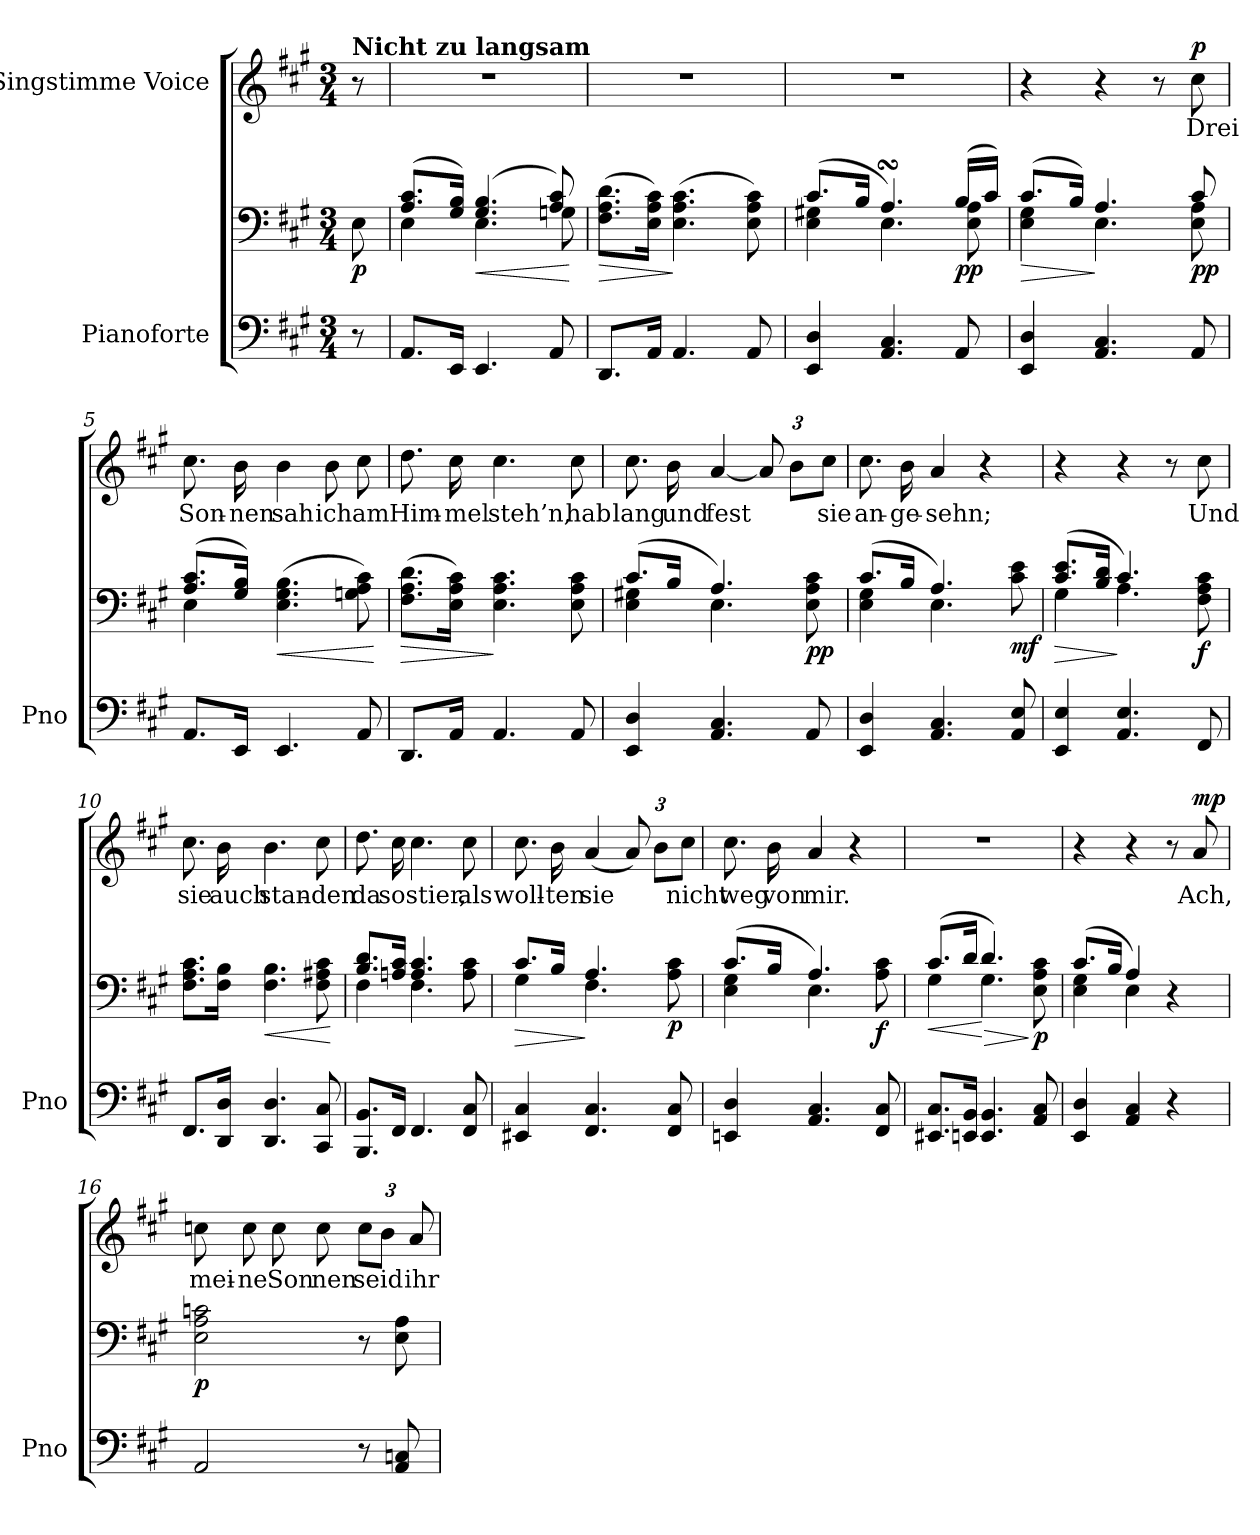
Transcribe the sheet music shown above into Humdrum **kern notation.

**kern	**kern	**dynam	**kern	**text	**dynam
*part2	*part2	*part2	*part1	*part1	*part1
*staff3	*staff2	*staff2/3	*staff1	*staff1	*staff1
*I"Pianoforte	*	*	*I"Singstimme Voice	*	*
*I'Pno	*	*	*	*	*
*clefF4	*clefF4	*	*clefG2	*	*
*k[f#c#g#]	*k[f#c#g#]	*	*k[f#c#g#]	*	*
*M3/4	*M3/4	*	*M3/4	*	*
*MM36	*MM36	*	*MM36	*	*
=	=	=	=	=	=
!	!	!	!LO:TX:B:t=Nicht zu langsam	!	!
!	!	!LO:DY:b	!	!	!
8r	8E\	p	8r	.	.
=1	=1	=1	=1	=1	=1
*	*^	*	*	*	*
8.AA/L	(>8.A/ 8.c#/L	4E\	.	2.r	.	.
16EE/Jk	16G#/ 16B/Jk)	.	.	.	.	.
!	!	!	!LO:HP:b	!	!	!
4.EE/	(>4.G#/ 4.B/	4.E\	<	.	.	.
8AA/	8A/ 8c#/)	8Gn\	.	.	.	.
*	*v	*v	*	*	*	*
.	.	[	.	.	.
=2	=2	=2	=2	=2	=2
!	!	!LO:HP:b	!	!	!
8.DD/L	(>8.F#\ 8.A\ 8.d\L	>	2.r	.	.
16AA/Jk	16E\ 16A\ 16c#\Jk)	.	.	.	.
4.AA/	(>4.E\ 4.A\ 4.c#\	]	.	.	.
8AA/	8E\ 8A\ 8c#\)	.	.	.	.
=3	=3	=3	=3	=3	=3
*	*^	*	*	*	*
4EE/ 4D/	(>8.c#/L	4E\ 4G#X\	.	2.r	.	.
.	16B/Jk	.	.	.	.	.
4.AA/ 4.C#/	4.AsSSs/)	4.E\	.	.	.	.
!	!	!	!LO:DY:b	!	!	!
8AA/	(>16B/LL	8E\ 8A\	pp	.	.	.
.	16c#/JJ)	.	.	.	.	.
=4	=4	=4	=4	=4	=4	=4
!	!	!	!LO:HP:b	!	!	!
4EE/ 4D/	(>8.c#/L	4E\ 4G#\	>	4r	.	.
.	16B/Jk)	.	.	.	.	.
4.AA/ 4.C#/	4.A/	4.E\	]	4r	.	.
.	.	.	.	8r	.	.
!	!	!	!LO:DY:b	!	!LO:LY:b	!LO:DY:b
8AA/	8c#/	8E\ 8A\	pp	8cc#\	Drei	p
!!LO:LB:g=z
=5	=5	=5	=5	=5	=5	=5
!	!	!	!	!	!LO:LY:b	!
8.AA/L	(>8.A/ 8.c#/L	4E\	.	8.cc#\	Son-	.
!	!	!	!	!	!LO:LY:b	!
16EE/Jk	16G#/ 16B/Jk)	.	.	16b\	-nen	.
!	!	!	!LO:HP:b	!	!LO:LY:b	!
4.EE/	(>4.E\ 4.G#\ 4.B\	2ryy	<	4b\	sah	.
!	!	!	!	!	!LO:LY:b	!
.	.	.	.	8b\	ich	.
!	!	!	!	!	!LO:LY:b	!
8AA/	8Gn\ 8A\ 8c#\)	.	.	8cc#\	am	.
*	*v	*v	*	*	*	*
.	.	[	.	.	.
=6	=6	=6	=6	=6	=6
!	!	!LO:HP:b	!	!LO:LY:b	!
8.DD/L	(>8.F#\ 8.A\ 8.d\L	>	8.dd\	Him-	.
!	!	!	!	!LO:LY:b	!
16AA/Jk	16E\ 16A\ 16c#\Jk)	.	16cc#\	-mel	.
!	!	!	!	!LO:LY:b	!
4.AA/	4.E\ 4.A\ 4.c#\	]	4.cc#\	steh’n,	.
!	!	!	!	!LO:LY:b	!
8AA/	8E\ 8A\ 8c#\	.	8cc#\	hab	.
=7	=7	=7	=7	=7	=7
*	*^	*	*	*	*
!	!	!	!	!	!LO:LY:b	!
4EE/ 4D/	(>8.c#/L	4E\ 4G#X\	.	8.cc#\	lang	.
!	!	!	!	!	!LO:LY:b	!
.	16B/Jk	.	.	16b\	und	.
!	!	!	!	!	!LO:LY:b	!
4.AA/ 4.C#/	4.A/)	4.E\	.	[4a/	fest	.
*	*	*	*	*Xbrackettup	*	*
.	.	.	.	12a/]	.	.
.	.	.	.	12b\L	.	.
!	!	!	!LO:DY:b	!	!	!
8AA/	8E\ 8A\ 8c#\	8ryy	pp	.	.	.
!	!	!	!	!	!LO:LY:b	!
.	.	.	.	12cc#\J	sie	.
=8	=8	=8	=8	=8	=8	=8
!	!	!	!	!	!LO:LY:b	!
4EE/ 4D/	(>8.c#/L	4E\ 4G#\	.	8.cc#\	an-	.
!	!	!	!	!	!LO:LY:b	!
.	16B/Jk	.	.	16b\	-ge-	.
!	!	!	!	!	!LO:LY:b	!
4.AA/ 4.C#/	4.A/)	4.E\	.	4a/	-sehn;	.
.	.	.	.	4r	.	.
!	!	!	!LO:DY:b	!	!	!
8AA/ 8E/	8ryy	8c#\ 8e\	mf	.	.	.
!!LO:LB:g=z
=9	=9	=9	=9	=9	=9	=9
!	!	!	!LO:HP:b	!	!	!
4EE/ 4E/	(>8.c#/ 8.e/L	4G#\	>	4r	.	.
.	16B/ 16d/Jk	.	.	.	.	.
4.AA/ 4.E/	4.c#/)	4.A\	]	4r	.	.
.	.	.	.	8r	.	.
!	!	!	!LO:DY:b	!	!LO:LY:b	!
8FF#/	8ryy	8F#\ 8A\ 8c#\	f	8cc#\	Und	.
=10	=10	=10	=10	=10	=10	=10
!	!	!	!	!	!LO:LY:b	!
*	*v	*v	*	*	*	*
8.FF#/L	8.F#\ 8.A\ 8.c#\L	.	8.cc#\	sie	.
!	!	!	!	!LO:LY:b	!
16DD/ 16D/Jk	16F#\ 16B\Jk	.	16b\	auch	.
!	!	!LO:HP:b	!	!LO:LY:b	!
4.DD/ 4.D/	4.F#\ 4.B\	<	4.b\	stan-	.
!	!	!	!	!LO:LY:b	!
8CC#/ 8C#/	8F#\ 8A#X\ 8c#\	.	8cc#\	-den	.
.	.	[	.	.	.
=11	=11	=11	=11	=11	=11
*	*^	*	*	*	*
!	!	!	!	!	!LO:LY:b	!
8.BBB/ 8.BB/L	8.B/ 8.d/L	4F#\	.	8.dd\	da	.
!	!	!	!	!	!LO:LY:b	!
16FF#/Jk	16An/ 16c#/Jk	.	.	16cc#\	so	.
!	!	!	!	!	!LO:LY:b	!
4.FF#/	4.A/ 4.c#/	4.F#\	.	4.cc#\	stier,	.
!	!	!	!	!	!LO:LY:b	!
8FF#/ 8C#/	8ryy	8A\ 8c#\	.	8cc#\	als	.
=12	=12	=12	=12	=12	=12	=12
!	!	!	!LO:HP:b	!	!LO:LY:b	!
4EE#X/ 4C#/	8.c#/L	4G#\	>	8.cc#\	woll-	.
!	!	!	!	!	!LO:LY:b	!
.	16B/Jk	.	.	16b\	-ten	.
!	!	!	!	!	!LO:LY:b	!
4.FF#/ 4.C#/	4.A/	4.F#\	]	(<4a/	sie	.
.	.	.	.	12a/)	.	.
.	.	.	.	12b\L	.	.
!	!	!	!LO:DY:b	!	!	!
8FF#/ 8C#/	8ryy	8A\ 8c#\	p	.	.	.
!	!	!	!	!	!LO:LY:b	!
.	.	.	.	12cc#\J	nicht	.
!!LO:LB:g=z
=13	=13	=13	=13	=13	=13	=13
!	!	!	!	!	!LO:LY:b	!
4EEn/ 4D/	(>8.c#/L	4E\ 4G#\	.	8.cc#\	weg	.
!	!	!	!	!	!LO:LY:b	!
.	16B/Jk	.	.	16b\	von	.
!	!	!	!	!	!LO:LY:b	!
4.AA/ 4.C#/	4.A/)	4.E\	.	4a/	mir.	.
.	.	.	.	4r	.	.
!	!	!	!LO:DY:b	!	!	!
8FF#/ 8C#/	8ryy	8A\ 8c#\	f	.	.	.
=14	=14	=14	=14	=14	=14	=14
!	!	!	!LO:HP:b	!	!	!
8.EE#X/ 8.C#/L	(>8.c#/L	4G#\	<	2.r	.	.
16EEn/ 16BB/Jk	16d/Jk	.	.	.	.	.
!	!	!	!LO:HP:n=1:b	!	!	!
4.EE/ 4.BB/	4.d/)	4.G#\	[ >	.	.	.
!	!	!	!LO:DY:n=1:b	!	!	!
8AA/ 8C#/	8ryy	8E\ 8A\ 8c#\	] p	.	.	.
=15	=15	=15	=15	=15	=15	=15
4EE/ 4D/	(>8.c#/L	4E\ 4G#\	.	4r	.	.
.	16B/Jk	.	.	.	.	.
4AA/ 4C#/	4A/)	4E\	.	4r	.	.
4r	4r	4ryy	.	8r	.	.
!	!	!	!	!	!LO:LY:b	!LO:DY:b
.	.	.	.	8a/	Ach,	mp
*	*v	*v	*	*	*	*
=16	=16	=16	=16	=16	=16
!	!	!LO:DY:b	!	!LO:LY:b	!
2AA/	2E\ 2A\ 2cn\	p	8ccn\	mei-	.
!	!	!	!	!LO:LY:b	!
.	.	.	8cc\	-ne	.
!	!	!	!	!LO:LY:b	!
.	.	.	8cc\	Son	.
!	!	!	!	!LO:LY:b	!
.	.	.	8cc\	nen	.
!	!	!	!	!LO:LY:b	!
8r	8r	.	12cc\L	seid	.
.	.	.	12b\J	.	.
8AA/ 8Cn/	8E\ 8A\	.	.	.	.
!	!	!	!	!LO:LY:b	!
.	.	.	12a/	ihr	.
=	=	=	=	=	=
*-	*-	*-	*-	*-	*-
